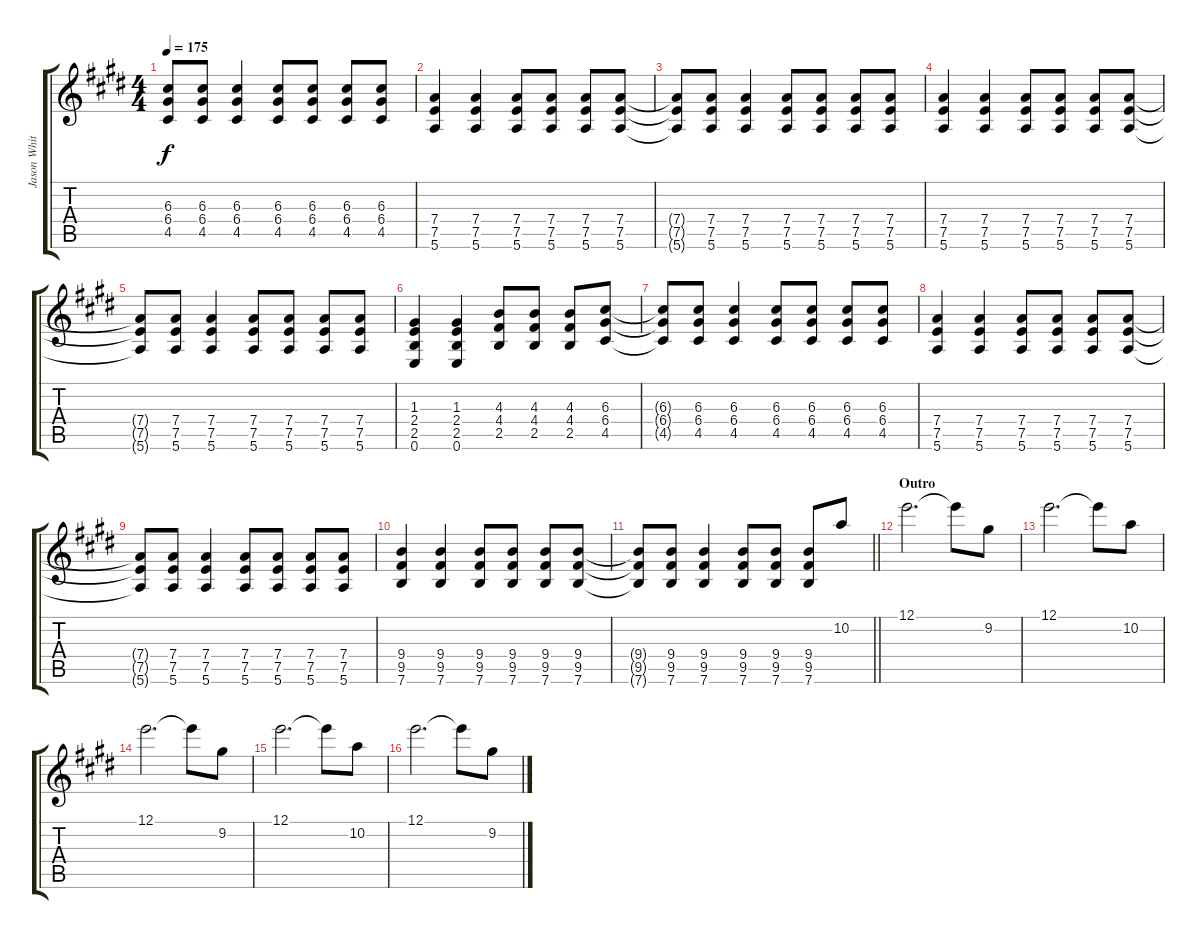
\track ("Jason White (Lead Guitar)" "Jason Whit") {instrument distortionguitar}
\staff {score tabs}
\tuning (E4 B3 G3 D3 A2 E2) {hide}
\ts (4 4)
\tempo 175
\clef g2
\ks e
(6.3{t} 6.4{t} 4.5{t}).8{dy f} (6.3 6.4 4.5).8 (6.3 6.4 4.5).4 (6.3 6.4 4.5).8 (6.3 6.4 4.5).8 (6.3 6.4 4.5).8 (6.3 6.4 4.5).8 |
(7.4 7.5 5.6).4 (7.4 7.5 5.6).4 (7.4 7.5 5.6).8 (7.4 7.5 5.6).8 (7.4 7.5 5.6).8 (7.4 7.5 5.6).8 |
(7.4{t} 7.5{t} 5.6{t}).8 (7.4 7.5 5.6).8 (7.4 7.5 5.6).4 (7.4 7.5 5.6).8 (7.4 7.5 5.6).8 (7.4 7.5 5.6).8 (7.4 7.5 5.6).8 |
(7.4 7.5 5.6).4 (7.4 7.5 5.6).4 (7.4 7.5 5.6).8 (7.4 7.5 5.6).8 (7.4 7.5 5.6).8 (7.4 7.5 5.6).8 |
(7.4{t} 7.5{t} 5.6{t}).8 (7.4 7.5 5.6).8 (7.4 7.5 5.6).4 (7.4 7.5 5.6).8 (7.4 7.5 5.6).8 (7.4 7.5 5.6).8 (7.4 7.5 5.6).8 |
(1.3 2.4 2.5 0.6).4 (1.3 2.4 2.5 0.6).4 (4.3 4.4 2.5).8 (4.3 4.4 2.5).8 (4.3 4.4 2.5).8 (6.3 6.4 4.5).8 |
(6.3{t} 6.4{t} 4.5{t}).8 (6.3 6.4 4.5).8 (6.3 6.4 4.5).4 (6.3 6.4 4.5).8 (6.3 6.4 4.5).8 (6.3 6.4 4.5).8 (6.3 6.4 4.5).8 |
(7.4 7.5 5.6).4 (7.4 7.5 5.6).4 (7.4 7.5 5.6).8 (7.4 7.5 5.6).8 (7.4 7.5 5.6).8 (7.4 7.5 5.6).8 |
(7.4{t} 7.5{t} 5.6{t}).8 (7.4 7.5 5.6).8 (7.4 7.5 5.6).4 (7.4 7.5 5.6).8 (7.4 7.5 5.6).8 (7.4 7.5 5.6).8 (7.4 7.5 5.6).8 |
(9.4 9.5 7.6).4 (9.4 9.5 7.6).4 (9.4 9.5 7.6).8 (9.4 9.5 7.6).8 (9.4 9.5 7.6).8 (9.4 9.5 7.6).8 |
\barLineRight lightlight
(9.4{t} 9.5{t} 7.6{t}).8 (9.4 9.5 7.6).8 (9.4 9.5 7.6).4 (9.4 9.5 7.6).8 (9.4 9.5 7.6).8 (9.4 9.5 7.6).8 10.2.8 |
\section ("" "Outro")
12.1.2{d} 12.1{t}.8 9.2.8 |
12.1.2{d} 12.1{t}.8 10.2.8 |
12.1.2{d} 12.1{t}.8 9.2.8 |
12.1.2{d} 12.1{t}.8 10.2.8 |
12.1.2{d} 12.1{t}.8 9.2.8
